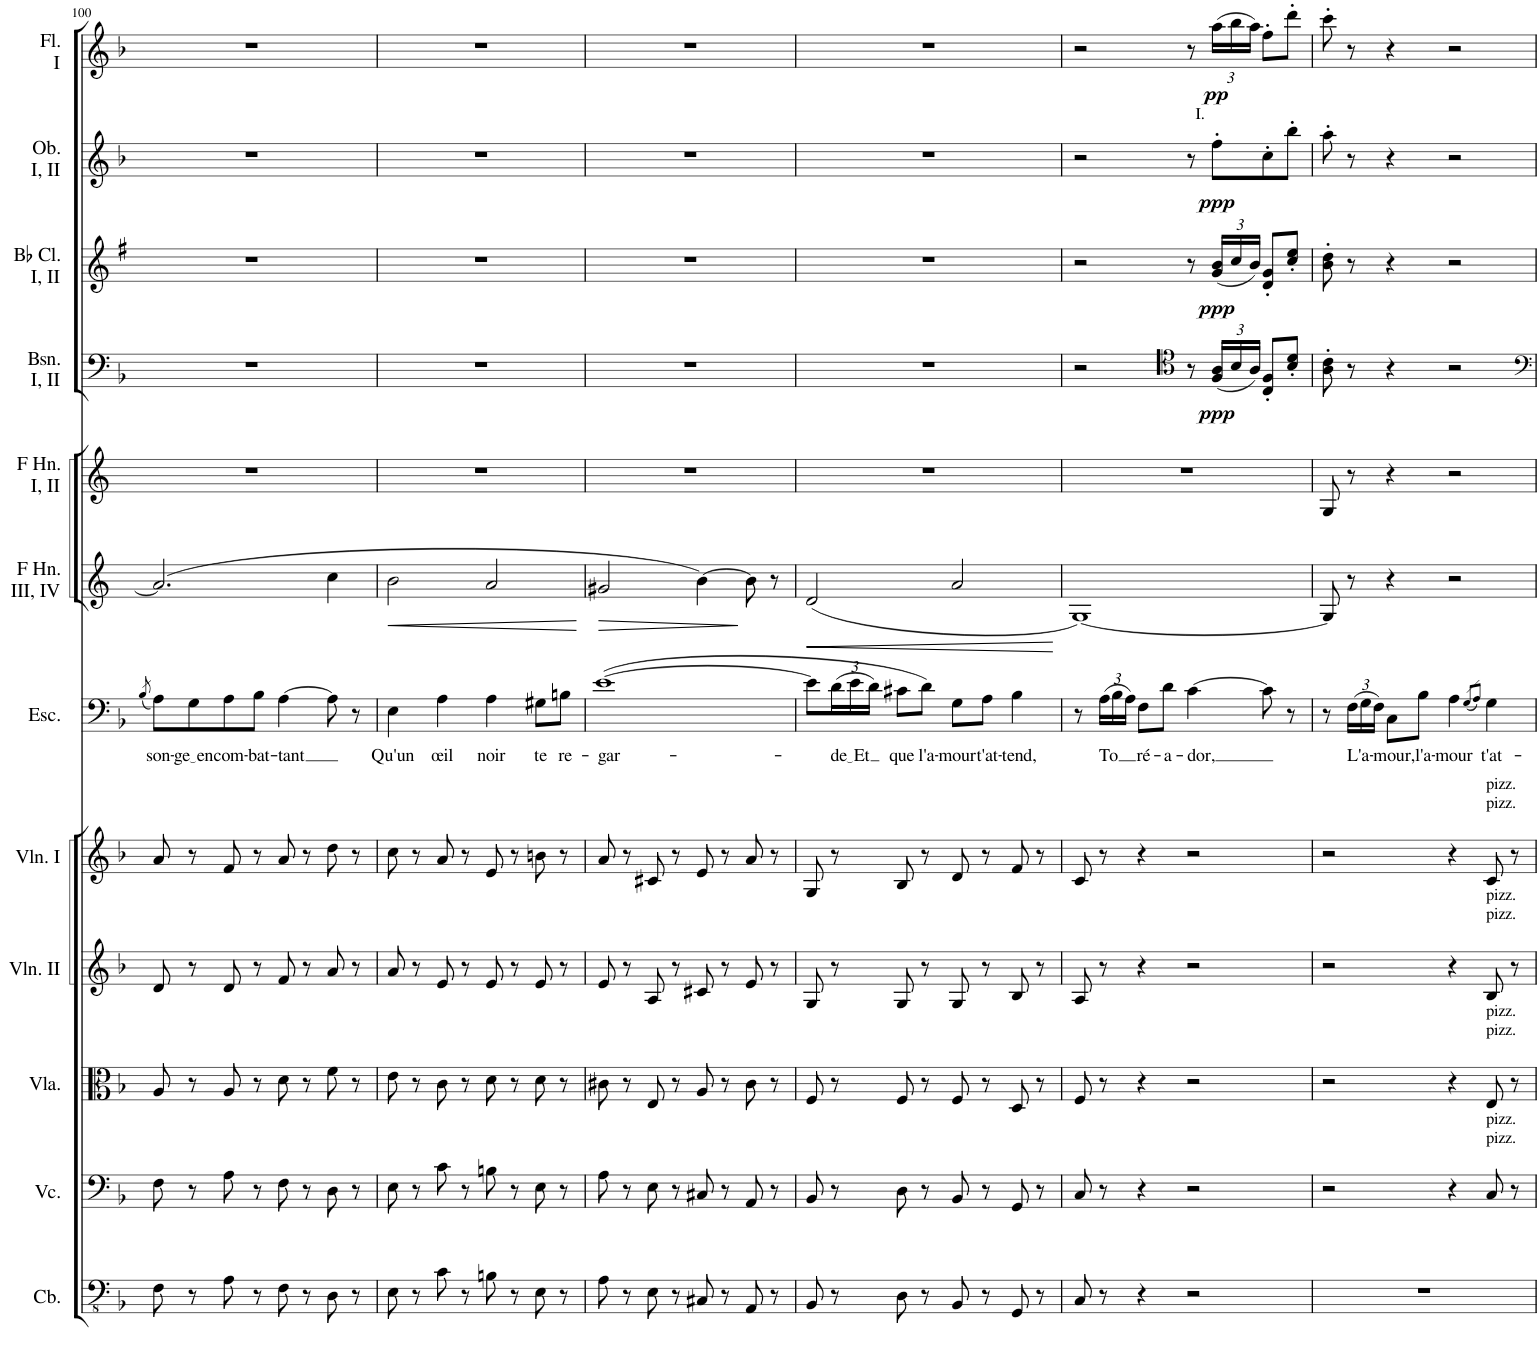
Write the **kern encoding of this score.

**kern	**kern	**kern	**kern	**kern	**kern	**text	**kern	**dynam	**kern	**kern	**dynam	**kern	**dynam	**kern	**dynam	**kern	**dynam
*part12	*part11	*part10	*part9	*part8	*part7	*part7	*part6	*part6	*part5	*part4	*part4	*part3	*part3	*part2	*part2	*part1	*part1
*staff12	*staff11	*staff10	*staff9	*staff8	*staff7	*staff7	*staff6	*staff6	*staff5	*staff4	*staff4	*staff3	*staff3	*staff2	*staff2	*staff1	*staff1
*I"Contrabass	*I"Violoncello	*I"Viola	*I"Violin II	*I"Violin I	*I"Escamillo	*	*I"Horn in F III, IV	*	*I"Horn in F I, II	*I"Bassoon I, II	*	*I"Bb Clarinet I, II	*	*I"Oboe I, II	*	*I"Flute I	*
*I'Cb.	*I'Vc.	*I'Vla.	*I'Vln. II	*I'Vln. I	*I'Esc.	*	*	*	*	*I'Bsn. I, II	*	*I'Bb Cl. I, II	*	*I'Ob. I, II	*	*I'Fl. I	*
!!LO:PB:g=z
*clefFv4	*clefF4	*clefC3	*clefG2	*clefG2	*clefF4	*	*clefG2	*	*clefG2	*clefF4	*	*clefG2	*	*clefG2	*	*clefG2	*
*	*	*	*	*	*	*	*Trd4c7	*	*Trd4c7	*	*	*Trd1c2	*	*	*	*	*
*k[b-]	*k[b-]	*k[b-]	*k[b-]	*k[b-]	*k[b-]	*	*k[]	*	*k[]	*k[b-]	*	*k[f#]	*	*k[b-]	*	*k[b-]	*
*M4/4	*M4/4	*M4/4	*M4/4	*M4/4	*M4/4	*	*M4/4	*	*M4/4	*M4/4	*	*M4/4	*	*M4/4	*	*M4/4	*
*met(c)	*met(c)	*met(c)	*met(c)	*met(c)	*met(c)	*	*met(c)	*	*met(c)	*met(c)	*	*met(c)	*	*met(c)	*	*met(c)	*
=100	=100	=100	=100	=100	=100	=100	=100	=100	=100	=100	=100	=100	=100	=100	=100	=100	=100
.	.	.	.	.	(8qB-/	.	.	.	.	.	.	.	.	.	.	.	.
!	!	!	!	!	!	!LO:LY:b	!	!	!	!	!	!	!	!	!	!	!
8FF\	8F\	8A/	8d/	8a/	8A\L)	son-	(2.a/]	.	1r	1r	.	1r	.	1r	.	1r	.
!	!	!	!	!	!	!LO:LY:b	!	!	!	!	!	!	!	!	!	!	!
8r	8r	8r	8r	8r	8G\	ge en	.	.	.	.	.	.	.	.	.	.	.
!	!	!	!	!	!	!LO:LY:b	!	!	!	!	!	!	!	!	!	!	!
8AA\	8A\	8A/	8d/	8f/	8A\	com-	.	.	.	.	.	.	.	.	.	.	.
!	!	!	!	!	!	!LO:LY:b	!	!	!	!	!	!	!	!	!	!	!
8r	8r	8r	8r	8r	8B-\J	-bat-	.	.	.	.	.	.	.	.	.	.	.
!	!	!	!	!	!	!LO:LY:b	!	!	!	!	!	!	!	!	!	!	!
8FF\	8F\	8d\	8f/	8a/	[4A\	-tant	.	.	.	.	.	.	.	.	.	.	.
8r	8r	8r	8r	8r	.	.	.	.	.	.	.	.	.	.	.	.	.
8DD\	8D\	8f\	8a/	8dd\	8A\]	.	4cc\	.	.	.	.	.	.	.	.	.	.
8r	8r	8r	8r	8r	8r	.	.	.	.	.	.	.	.	.	.	.	.
=101	=101	=101	=101	=101	=101	=101	=101	=101	=101	=101	=101	=101	=101	=101	=101	=101	=101
!	!	!	!	!	!	!LO:LY:b	!	!LO:HP:b	!	!	!	!	!	!	!	!	!
8EE\	8E\	8e\	8a/	8cc\	4E\	Qu'un	2b\	<	1r	1r	.	1r	.	1r	.	1r	.
8r	8r	8r	8r	8r	.	.	.	.	.	.	.	.	.	.	.	.	.
!	!	!	!	!	!	!LO:LY:b	!	!	!	!	!	!	!	!	!	!	!
8C\	8c\	8c\	8e/	8a/	4A\	œil	.	.	.	.	.	.	.	.	.	.	.
8r	8r	8r	8r	8r	.	.	.	.	.	.	.	.	.	.	.	.	.
!	!	!	!	!	!	!LO:LY:b	!	!	!	!	!	!	!	!	!	!	!
8BBn\	8Bn\	8d\	8e/	8e/	4A\	noir	2a/	.	.	.	.	.	.	.	.	.	.
8r	8r	8r	8r	8r	.	.	.	.	.	.	.	.	.	.	.	.	.
!	!	!	!	!	!	!LO:LY:b	!	!	!	!	!	!	!	!	!	!	!
8EE\	8E\	8d\	8e/	8bn\	8G#X\L	te	.	.	.	.	.	.	.	.	.	.	.
!	!	!	!	!	!	!LO:LY:b	!	!	!	!	!	!	!	!	!	!	!
8r	8r	8r	8r	8r	8Bn\J	re-	.	.	.	.	.	.	.	.	.	.	.
.	.	.	.	.	.	.	.	[	.	.	.	.	.	.	.	.	.
=102	=102	=102	=102	=102	=102	=102	=102	=102	=102	=102	=102	=102	=102	=102	=102	=102	=102
!	!	!	!	!	!	!LO:LY:b	!	!LO:HP:b	!	!	!	!	!	!	!	!	!
8AA\	8A\	8c#X\	8e/	8a/	([1e	-gar-	2g#X/	>	1r	1r	.	1r	.	1r	.	1r	.
8r	8r	8r	8r	8r	.	.	.	.	.	.	.	.	.	.	.	.	.
8EE\	8E\	8E/	8A/	8c#X/	.	.	.	.	.	.	.	.	.	.	.	.	.
8r	8r	8r	8r	8r	.	.	.	.	.	.	.	.	.	.	.	.	.
8CC#X/	8C#X/	8A/	8c#X/	8e/	.	.	[4b\)	.	.	.	.	.	.	.	.	.	.
8r	8r	8r	8r	8r	.	.	.	.	.	.	.	.	.	.	.	.	.
8AAA/	8AA/	8c#\	8e/	8a/	.	.	8b\]	]	.	.	.	.	.	.	.	.	.
8r	8r	8r	8r	8r	.	.	8r	.	.	.	.	.	.	.	.	.	.
=103	=103	=103	=103	=103	=103	=103	=103	=103	=103	=103	=103	=103	=103	=103	=103	=103	=103
!	!	!	!	!	!	!	!	!LO:HP:b	!	!	!	!	!	!	!	!	!
8BBB-/	8BB-/	8F/	8G/	8G/	8e\L]	.	(2d/	<	1r	1r	.	1r	.	1r	.	1r	.
*	*	*	*	*	*Xbrackettup	*	*	*	*	*	*	*	*	*	*	*	*
!	!	!	!	!	!	!LO:LY:b	!	!	!	!	!	!	!	!	!	!	!
8r	8r	8r	8r	8r	(24d\L	de Et	.	.	.	.	.	.	.	.	.	.	.
.	.	.	.	.	24e\	.	.	.	.	.	.	.	.	.	.	.	.
.	.	.	.	.	24d\JJ)	.	.	.	.	.	.	.	.	.	.	.	.
!	!	!	!	!	!	!LO:LY:b	!	!	!	!	!	!	!	!	!	!	!
8DD\	8D\	8F/	8G/	8B-/	8c#X\L	que	.	.	.	.	.	.	.	.	.	.	.
!	!	!	!	!	!	!LO:LY:b	!	!	!	!	!	!	!	!	!	!	!
8r	8r	8r	8r	8r	8d\J)	l'a-	.	.	.	.	.	.	.	.	.	.	.
!	!	!	!	!	!	!LO:LY:b	!	!	!	!	!	!	!	!	!	!	!
8BBB-/	8BB-/	8F/	8G/	8d/	8G\L	-mour	2a/	.	.	.	.	.	.	.	.	.	.
!	!	!	!	!	!	!LO:LY:b	!	!	!	!	!	!	!	!	!	!	!
8r	8r	8r	8r	8r	8A\J	t'at-	.	.	.	.	.	.	.	.	.	.	.
!	!	!	!	!	!	!LO:LY:b	!	!	!	!	!	!	!	!	!	!	!
8GGG/	8GG/	8D/	8B-/	8f/	4B-\	-tend,	.	.	.	.	.	.	.	.	.	.	.
8r	8r	8r	8r	8r	.	.	.	.	.	.	.	.	.	.	.	.	.
.	.	.	.	.	.	.	.	[	.	.	.	.	.	.	.	.	.
=104	=104	=104	=104	=104	=104	=104	=104	=104	=104	=104	=104	=104	=104	=104	=104	=104	=104
8CC/	8C/	8F/	8A/	8c/	8r	.	[1G)	.	1r	2r	.	2r	.	2r	.	2r	.
!	!	!	!	!	!	!LO:LY:b	!	!	!	!	!	!	!	!	!	!	!
8r	8r	8r	8r	8r	(24A\LL	To	.	.	.	.	.	.	.	.	.	.	.
.	.	.	.	.	24B-\	.	.	.	.	.	.	.	.	.	.	.	.
.	.	.	.	.	24A\JJ)	.	.	.	.	.	.	.	.	.	.	.	.
!	!	!	!	!	!	!LO:LY:b	!	!	!	!	!	!	!	!	!	!	!
4r	4r	4r	4r	4r	8F\L	ré-	.	.	.	.	.	.	.	.	.	.	.
!	!	!	!	!	!	!LO:LY:b	!	!	!	!	!	!	!	!	!	!	!
.	.	.	.	.	8d\J	-a-	.	.	.	.	.	.	.	.	.	.	.
*	*	*	*	*	*	*	*	*	*	*clefC4	*	*	*	*	*	*	*
!	!	!	!	!	!	!LO:LY:b	!	!	!	!	!	!	!	!	!	!	!
2r	2r	2r	2r	2r	[4c\	-dor,	.	.	.	8r	.	8r	.	8r	.	8r	.
*	*	*	*	*	*	*	*	*	*	*Xbrackettup	*	*Xbrackettup	*	*	*	*Xbrackettup	*
!	!	!	!	!	!	!	!	!	!	!	!	!	!	!LO:TX:a:t=I.	!	!	!
!	!	!	!	!	!	!	!	!	!	!	!LO:DY:b	!	!LO:DY:b	!	!LO:DY:b	!	!LO:DY:b
.	.	.	.	.	.	.	.	.	.	(24F/ 24A/LL	ppp	(24g/ 24b/LL	ppp	8ff'\L	ppp	(24aa\LL	pp
.	.	.	.	.	.	.	.	.	.	24B-/	.	24cc/	.	.	.	24bb-\	.
.	.	.	.	.	.	.	.	.	.	24A/JJ)	.	24b/JJ)	.	.	.	24aa\JJ)	.
.	.	.	.	.	8c\]	.	.	.	.	8C/' 8F/'L	.	8d/' 8g/'L	.	8cc'\	.	8ff'\L	.
.	.	.	.	.	8r	.	.	.	.	8B-/' 8d/'J	.	8cc/' 8ee/'J	.	8bb-'\J	.	8ddd'\J	.
=105	=105	=105	=105	=105	=105	=105	=105	=105	=105	=105	=105	=105	=105	=105	=105	=105	=105
1r	2r	2r	2r	2r	8r	.	8G/]	.	8G/	8A\' 8c\'	.	8b\' 8dd\'	.	8aa'\	.	8ccc'\	.
!	!	!	!	!	!	!LO:LY:b	!	!	!	!	!	!	!	!	!	!	!
.	.	.	.	.	(24F\LL	L'a-	8r	.	8r	8r	.	8r	.	8r	.	8r	.
.	.	.	.	.	24G\	.	.	.	.	.	.	.	.	.	.	.	.
.	.	.	.	.	24F\JJ)	.	.	.	.	.	.	.	.	.	.	.	.
!	!	!	!	!	!	!LO:LY:b	!	!	!	!	!	!	!	!	!	!	!
.	.	.	.	.	8C\L	-mour,	4r	.	4r	4r	.	4r	.	4r	.	4r	.
!	!	!	!	!	!	!LO:LY:b	!	!	!	!	!	!	!	!	!	!	!
.	.	.	.	.	8B-\J	l'a-	.	.	.	.	.	.	.	.	.	.	.
!	!	!	!	!	!	!LO:LY:b	!	!	!	!	!	!	!	!	!	!	!
.	4r	4r	4r	4r	4A\	-mour	2r	.	2r	2r	.	2r	.	2r	.	2r	.
.	.	.	.	.	(8qG/L	.	.	.	.	.	.	.	.	.	.	.	.
.	.	.	.	.	8qA/J)	.	.	.	.	.	.	.	.	.	.	.	.
!	!	!	!	!LO:TX:a:t=pizz.	!	!	!	!	!	!	!	!	!	!	!	!	!
!	!	!	!	!LO:TX:a:t=pizz.	!	!	!	!	!	!	!	!	!	!	!	!	!
!	!	!	!LO:TX:a:t=pizz.	!	!	!	!	!	!	!	!	!	!	!	!	!	!
!	!	!	!LO:TX:a:t=pizz.	!	!	!	!	!	!	!	!	!	!	!	!	!	!
!	!	!LO:TX:a:t=pizz.	!	!	!	!	!	!	!	!	!	!	!	!	!	!	!
!	!	!LO:TX:a:t=pizz.	!	!	!	!	!	!	!	!	!	!	!	!	!	!	!
!	!LO:TX:a:t=pizz.	!	!	!	!	!	!	!	!	!	!	!	!	!	!	!	!
!	!LO:TX:a:t=pizz.	!	!	!	!	!	!	!	!	!	!	!	!	!	!	!	!
!	!	!	!	!	!	!LO:LY:b	!	!	!	!	!	!	!	!	!	!	!
.	8C/	8E/	8B-/	8c/	4G\	t'at-	.	.	.	.	.	.	.	.	.	.	.
.	8r	8r	8r	8r	.	.	.	.	.	.	.	.	.	.	.	.	.
=	=	=	=	=	=	=	=	=	=	=	=	=	=	=	=	=	=
*-	*-	*-	*-	*-	*-	*-	*-	*-	*-	*-	*-	*-	*-	*-	*-	*-	*-
